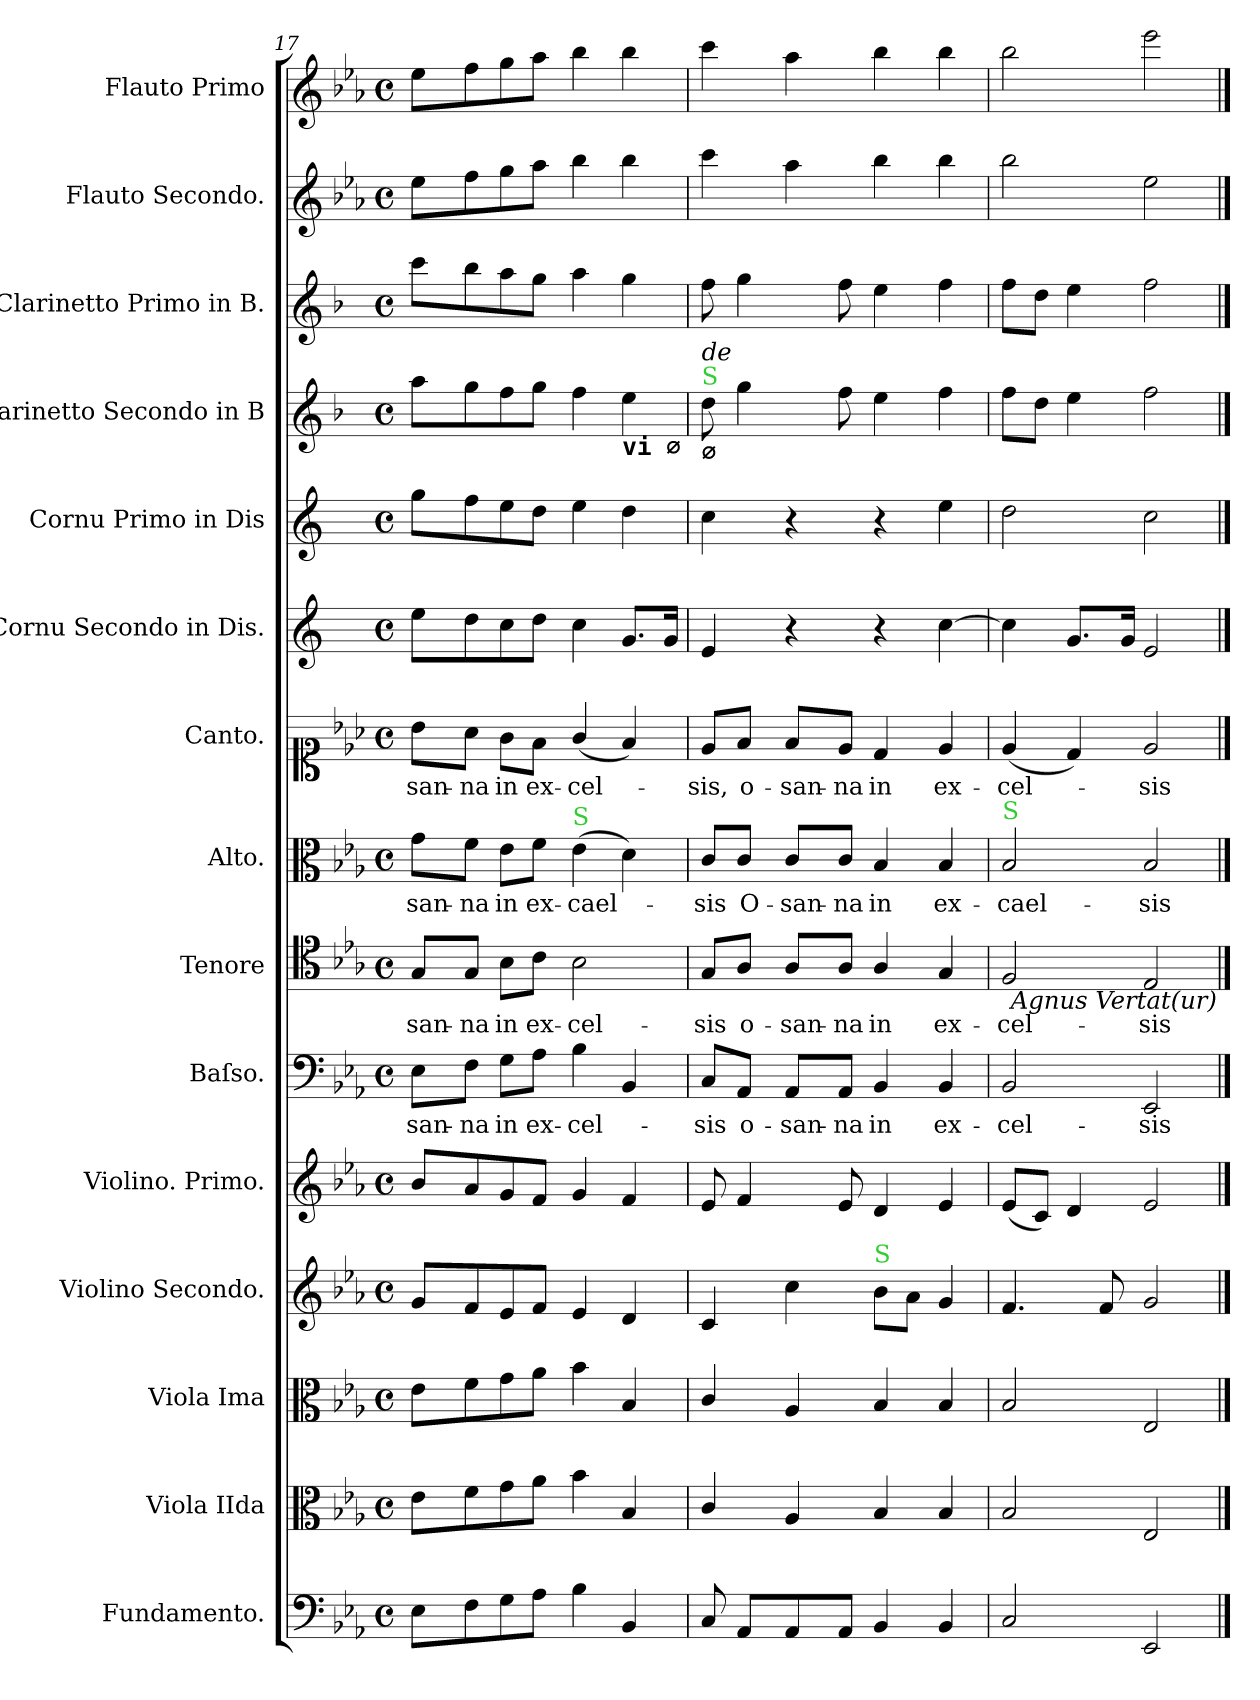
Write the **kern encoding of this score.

**kern	**kern	**kern	**kern	**dynam	**kern	**kern	**text	**kern	**text	**kern	**text	**kern	**text	**kern	**kern	**kern	**kern	**kern	**kern
*part15	*part14	*part13	*part12	*part12	*part11	*part10	*part10	*part9	*part9	*part8	*part8	*part7	*part7	*part6	*part5	*part4	*part3	*part2	*part1
*staff15	*staff14	*staff13	*staff12	*staff12	*staff11	*staff10	*staff10	*staff9	*staff9	*staff8	*staff8	*staff7	*staff7	*staff6	*staff5	*staff4	*staff3	*staff2	*staff1
*I"Fundamento.	*I"Viola IIda	*I"Viola Ima	*I"Violino Secondo.	*	*I"Violino. Primo.	*I"Baſso.	*	*I"Tenore	*	*I"Alto.	*	*I"Canto.	*	*I"Cornu Secondo in Dis.	*I"Cornu Primo in Dis	*I"Clarinetto Secondo in B	*I"Clarinetto Primo in B.	*I"Flauto Secondo.	*I"Flauto Primo
*	*I'vla 2	*I'vla 1	*I'vl 2	*	*I'vl 1	*I'B	*	*I'T	*	*I'A	*	*	*	*I'cor 1 in Dis	*I'cor 1 in Dis	*I'cl 2 in B	*I'cl 1 in B	*I'fl 2	*I'fl 1
*clefF4	*clefC3	*clefC3	*clefG2	*	*clefG2	*clefF4	*	*clefC4	*	*clefC3	*	*clefC1	*	*clefG2	*clefG2	*clefG2	*clefG2	*clefG2	*clefG2
*	*	*	*	*	*	*	*	*	*	*	*	*	*	*ITrd-2c-3	*ITrd-2c-3	*ITrd1c2	*ITrd1c2	*	*
*k[b-e-a-]	*k[b-e-a-]	*k[b-e-a-]	*k[b-e-a-]	*	*k[b-e-a-]	*k[b-e-a-]	*	*k[b-e-a-]	*	*k[b-e-a-]	*	*k[b-e-a-]	*	*k[b-e-a-]	*k[b-e-a-]	*k[b-e-a-]	*k[b-e-a-]	*k[b-e-a-]	*k[b-e-a-]
*E-:	*E-:	*E-:	*E-:	*	*E-:	*E-:	*	*E-:	*	*E-:	*	*E-:	*	*	*	*E-:	*E-:	*E-:	*E-:
*M4/4	*M4/4	*M4/4	*M4/4	*	*M4/4	*M4/4	*	*M4/4	*	*M4/4	*	*M4/4	*	*M4/4	*M4/4	*M4/4	*M4/4	*M4/4	*M4/4
*met(c)	*met(c)	*met(c)	*met(c)	*	*met(c)	*met(c)	*	*met(c)	*	*met(c)	*	*met(c)	*	*met(c)	*met(c)	*met(c)	*met(c)	*met(c)	*met(c)
=17	=17	=17	=17	=17	=17	=17	=17	=17	=17	=17	=17	=17	=17	=17	=17	=17	=17	=17	=17
!	!	!	!	!LO:DY:b	!	!	!	!	!	!	!	!	!	!	!	!	!	!	!
8E-\L	8e-\L	8e-\L	8g/L	f&colon;	8b-/L	8E-\L	-san-	8G/L	-san-	8g\L	-san-	8b-\L	-san-	8gg\L	8bb-\L	8gg\L	8bb-\L	8ee-\L	8ee-\L
8F\	8f\	8f\	8f/	.	8a-/	8F\J	-na	8G/J	-na	8f\J	-na	8a-\J	-na	8ff\	8aa-\	8ff\	8aa-\	8ff\	8ff\
8G\	8g\	8g\	8e-/	.	8g/	8G\L	in	8B-\L	in	8e-\L	in	8g\L	in	8ee-\	8gg\	8ee-\	8gg\	8gg\	8gg\
8A-\J	8a-\J	8a-\J	8f/J	.	8f/J	8A-\J	ex-	8c\J	ex-	8f\J	ex-	8f\J	ex-	8ff\J	8ff\J	8ff\J	8ff\J	8aa-\J	8aa-\J
!	!	!	!	!	!	!	!	!	!	!LO:TX:a:color=limegreen:t=S	!	!	!	!	!	!	!	!	!
4B-\	4b-\	4b-\	4e-/	.	4g/	4B-\	-cel-	2B-\	-cel-	(4e-\	-cael-	(4g/	-cel-	4ee-\	4gg\	4ee-\	4gg\	4bb-\	4bb-\
!	!	!	!	!	!	!	!	!	!	!	!	!	!	!	!	!LO:TX:b:i:t=vi ∅	!	!	!
4BB-/	4B-/	4B-/	4d/	.	4f/	4BB-/	.	.	.	4d\)	.	4f/)	.	8.b-/L	4ff\	4dd\	4ff\	4bb-\	4bb-\
.	.	.	.	.	.	.	.	.	.	.	.	.	.	16b-/Jk	.	.	.	.	.
=18	=18	=18	=18	=18	=18	=18	=18	=18	=18	=18	=18	=18	=18	=18	=18	=18	=18	=18	=18
!	!	!	!	!	!	!	!	!	!	!	!	!	!	!	!	!LO:TX:a:color=limegreen:t=S	!	!	!
!	!	!	!	!	!	!	!	!	!	!	!	!	!	!	!	!LO:TX:b:i:t=∅	!	!	!
!	!	!	!	!	!	!	!	!	!	!	!	!	!	!	!	!LO:TX:a:i:t=de	!	!	!
8C/	4c/	4c/	4c/	.	8e-/	8C/L	-sis	8G/L	-sis	8c/L	-sis	8e-/L	-sis,	4g/	4ee-\	8cc\	8ee-\	4ccc\	4ccc\
8AA-/L	.	.	.	.	4f/	8AA-/J	o-	8A-/J	o-	8c/J	O-	8f/J	o-	.	.	4ff\	4ff\	.	.
8AA-/	4A-/	4A-/	4cc\	.	.	8AA-/L	-san-	8A-/L	-san-	8c/L	-san-	8f/L	-san-	4r	4r	.	.	4aa-\	4aa-\
8AA-/J	.	.	.	.	8e-/	8AA-/J	-na	8A-/J	-na	8c/J	-na	8e-/J	-na	.	.	8ee-\	8ee-\	.	.
!	!	!	!LO:TX:a:color=limegreen:t=S	!	!	!	!	!	!	!	!	!	!	!	!	!	!	!	!
4BB-/	4B-/	4B-/	8b-\L	.	4d/	4BB-/	in	4A-/	in	4B-/	in	4d/	in	4r	4r	4dd\	4dd\	4bb-\	4bb-\
.	.	.	8a-\J	.	.	.	.	.	.	.	.	.	.	.	.	.	.	.	.
4BB-/	4B-/	4B-/	4g/	.	4e-/	4BB-/	ex-	4G/	ex-	4B-/	ex-	4e-/	ex-	[4ee-\	4gg\	4ee-\	4ee-\	4bb-\	4bb-\
=19	=19	=19	=19	=19	=19	=19	=19	=19	=19	=19	=19	=19	=19	=19	=19	=19	=19	=19	=19
!	!	!	!	!	!	!	!	!	!	!LO:TX:a:color=limegreen:t=S	!	!	!	!	!	!	!	!	!
2C/	2B-/	2B-/	4.f/	.	(8e-/L	2BB-/	-cel-	2F/	-cel-	2B-/	-cael-	(4e-/	-cel-	4ee-\]	2ff\	8ee-\L	8ee-\L	2bb-\	2bb-\
.	.	.	.	.	8c/J)	.	.	.	.	.	.	.	.	.	.	8cc\J	8cc\J	.	.
.	.	.	.	.	4d/	.	.	.	.	.	.	4d/)	.	8.b-/L	.	4dd\	4dd\	.	.
.	.	.	8f/	.	.	.	.	.	.	.	.	.	.	.	.	.	.	.	.
.	.	.	.	.	.	.	.	.	.	.	.	.	.	16b-/Jk	.	.	.	.	.
2EE-/	2E-/	2E-/	2g/	.	2e-/	2EE-/	-sis	2E-/	-sis	2B-/	-sis	2e-/	-sis	2g/	2ee-\	2ee-\	2ee-\	2ee-\	2eee-\
!	!	!	!	!	!	!	!	!LO:TX:b:i:t=Agnus Vertat(ur)	!	!	!	!	!	!	!	!	!	!	!
==	==	==	==	==	==	==	==	==	==	==	==	==	==	==	==	==	==	==	==
*-	*-	*-	*-	*-	*-	*-	*-	*-	*-	*-	*-	*-	*-	*-	*-	*-	*-	*-	*-
